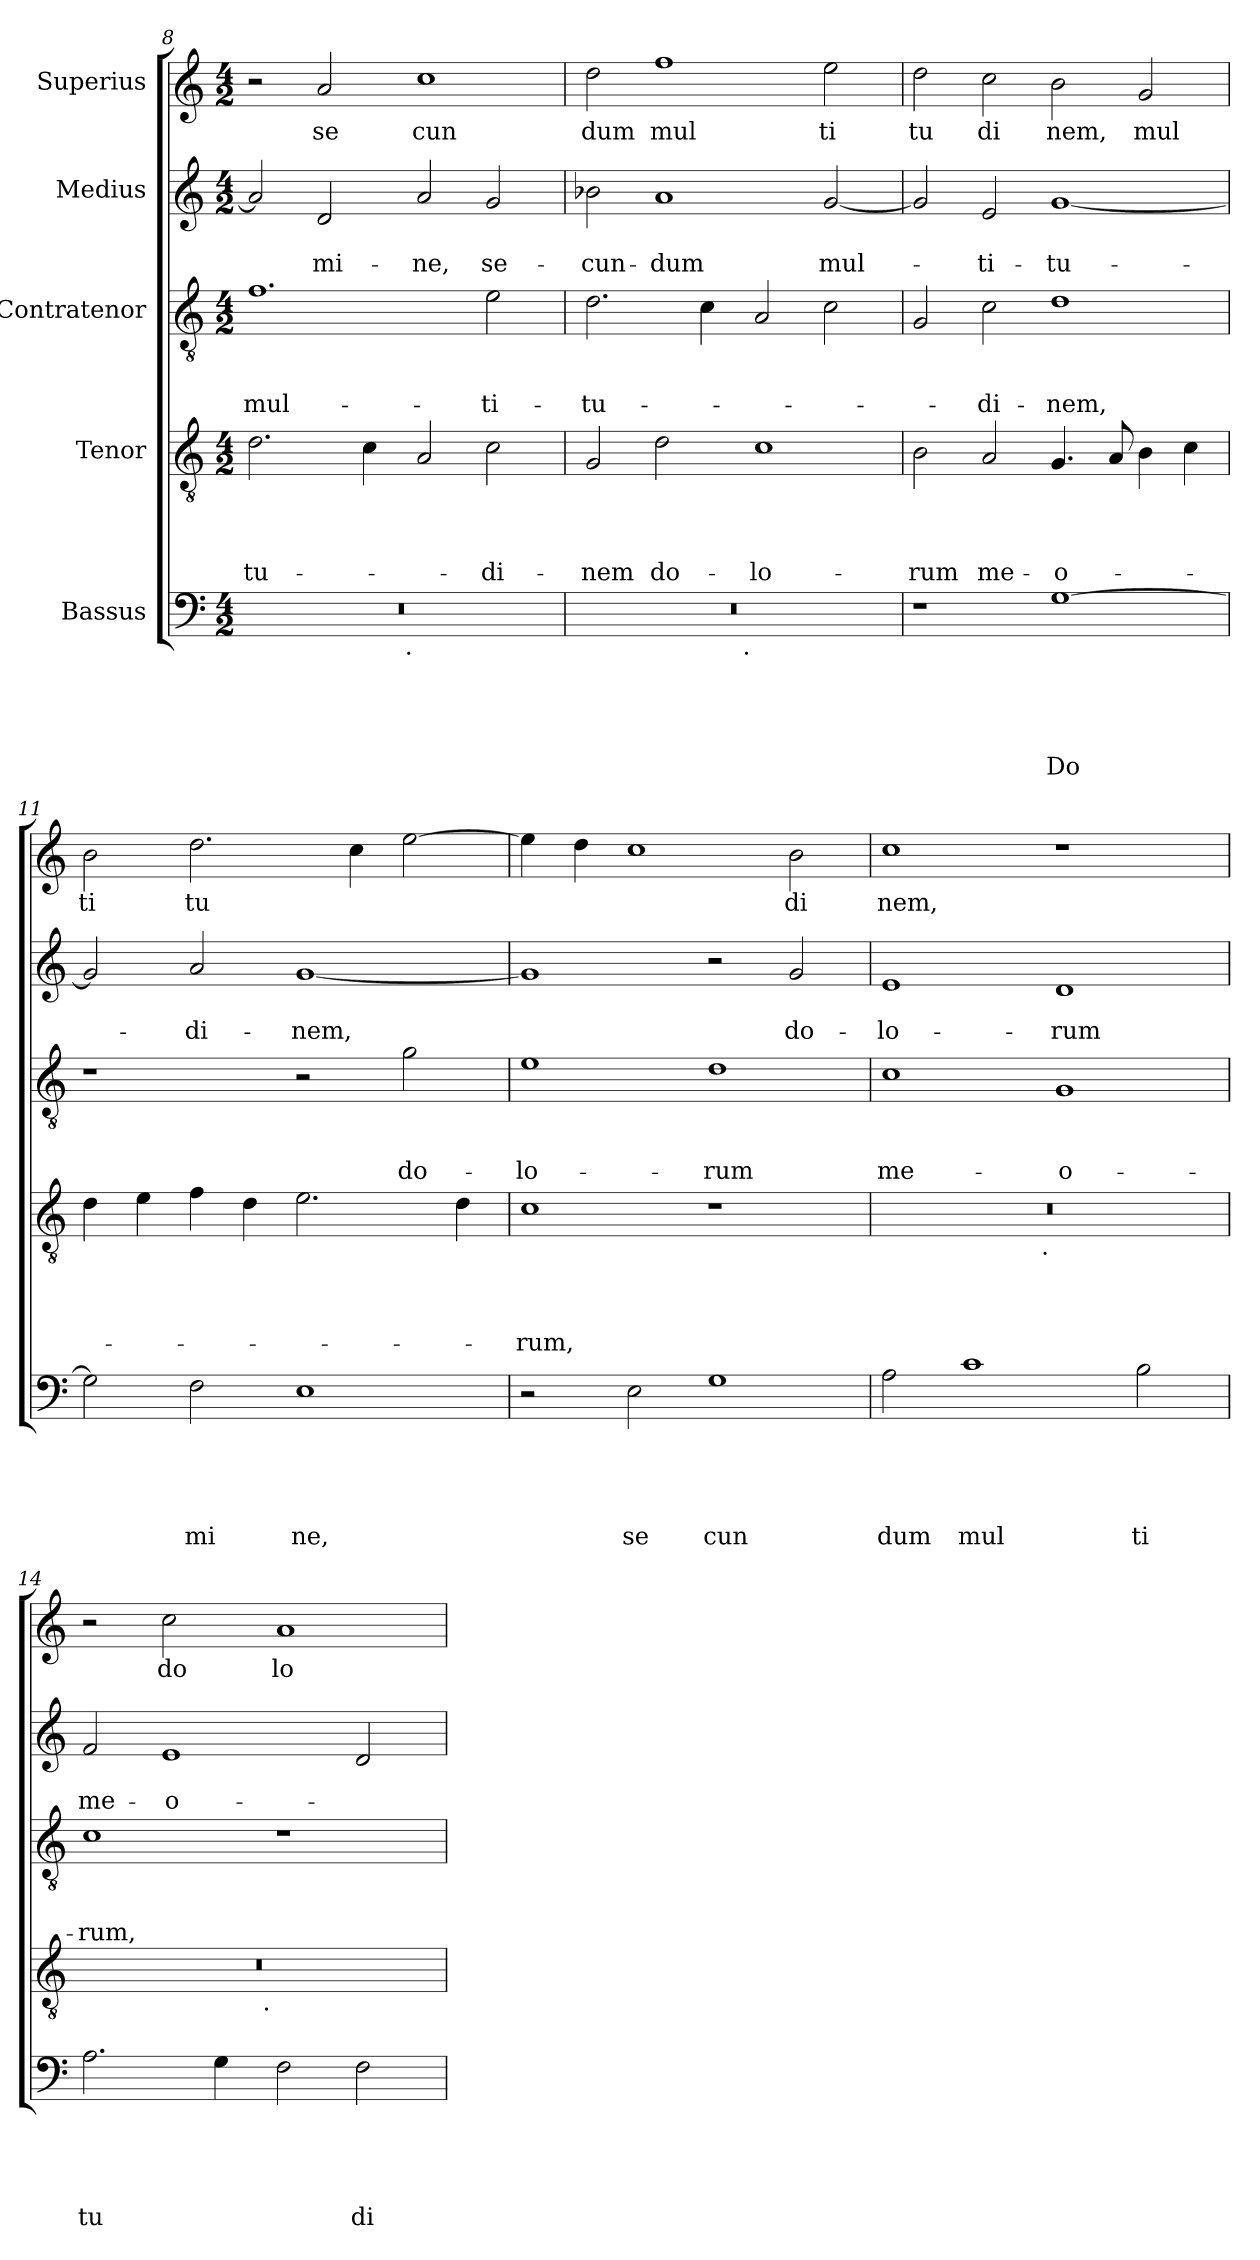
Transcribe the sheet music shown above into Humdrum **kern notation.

**kern	**text	**text	**text	**text	**text	**kern	**text	**text	**text	**text	**kern	**text	**text	**text	**kern	**text	**text	**kern	**text
*part5	*part5	*part5	*part5	*part5	*part5	*part4	*part4	*part4	*part4	*part4	*part3	*part3	*part3	*part3	*part2	*part2	*part2	*part1	*part1
*staff5	*staff5	*staff5	*staff5	*staff5	*staff5	*staff4	*staff4	*staff4	*staff4	*staff4	*staff3	*staff3	*staff3	*staff3	*staff2	*staff2	*staff2	*staff1	*staff1
*I"Bassus	*	*	*	*	*	*I"Tenor	*	*	*	*	*I"Contratenor	*	*	*	*I"Medius	*	*	*I"Superius	*
!!LO:LB:g=z
*clefF4	*	*	*	*	*	*clefGv2	*	*	*	*	*clefGv2	*	*	*	*clefG2	*	*	*clefG2	*
*k[]	*	*	*	*	*	*k[]	*	*	*	*	*k[]	*	*	*	*k[]	*	*	*k[]	*
*C:	*	*	*	*	*	*C:	*	*	*	*	*C:	*	*	*	*C:	*	*	*C:	*
*M4/2	*	*	*	*	*	*M4/2	*	*	*	*	*M4/2	*	*	*	*M4/2	*	*	*M4/2	*
=8	=8	=8	=8	=8	=8	=8	=8	=8	=8	=8	=8	=8	=8	=8	=8	=8	=8	=8	=8
!	!	!	!	!	!	!	!	!	!	!LO:LY:b	!	!	!	!LO:LY:b	!	!	!	!	!
*^	*	*	*	*	*	*	*	*	*	*	*	*	*	*	*	*	*	*	*
0r	2ryy	.	.	.	.	.	2.d\	.	.	.	-tu-	1.f	.	.	mul-	2a/]	.	.	2r	.
!	!	!	!	!	!	!	!	!	!	!	!	!	!	!	!	!	!	!LO:LY:b	!	!LO:LY:b
.	4...ryy	.	.	.	.	.	.	.	.	.	.	.	.	.	.	2d/	.	mi-	2a/	se
.	.	.	.	.	.	.	4c\	.	.	.	.	.	.	.	.	.	.	.	.	.
!	!LO:TX:b:t=.	!	!	!	!	!	!	!	!	!	!	!	!	!	!	!	!	!	!	!
.	1ryy	.	.	.	.	.	.	.	.	.	.	.	.	.	.	.	.	.	.	.
!	!	!	!	!	!	!	!	!	!	!	!	!	!	!	!	!	!	!LO:LY:b	!	!LO:LY:b
.	.	.	.	.	.	.	2A/	.	.	.	.	.	.	.	.	2a/	.	-ne,	1cc	cun
!	!	!	!	!	!	!	!	!	!	!	!LO:LY:b	!	!	!	!LO:LY:b	!	!	!LO:LY:b	!	!
.	.	.	.	.	.	.	2c\	.	.	.	-di-	2e\	.	.	-ti-	2g/	.	se-	.	.
.	32ryy	.	.	.	.	.	.	.	.	.	.	.	.	.	.	.	.	.	.	.
=9	=9	=9	=9	=9	=9	=9	=9	=9	=9	=9	=9	=9	=9	=9	=9	=9	=9	=9	=9	=9
!	!	!	!	!	!	!	!	!	!	!	!LO:LY:b	!	!	!	!LO:LY:b	!	!	!LO:LY:b	!	!LO:LY:b
0r	2ryy	.	.	.	.	.	2G/	.	.	.	-nem	2.d\	.	.	-tu-	2b-X\	.	-cun-	2dd\	dum
!	!	!	!	!	!	!	!	!	!	!	!LO:LY:b	!	!	!	!	!	!	!LO:LY:b	!	!LO:LY:b
.	4...ryy	.	.	.	.	.	2d\	.	.	.	do-	.	.	.	.	1a	.	-dum	1ff	mul
.	.	.	.	.	.	.	.	.	.	.	.	4c\	.	.	.	.	.	.	.	.
!	!LO:TX:b:t=.	!	!	!	!	!	!	!	!	!	!	!	!	!	!	!	!	!	!	!
.	1ryy	.	.	.	.	.	.	.	.	.	.	.	.	.	.	.	.	.	.	.
!	!	!	!	!	!	!	!	!	!	!	!LO:LY:b	!	!	!	!	!	!	!	!	!
.	.	.	.	.	.	.	1c	.	.	.	-lo-	2A/	.	.	.	.	.	.	.	.
!	!	!	!	!	!	!	!	!	!	!	!	!	!	!	!	!	!	!LO:LY:b	!	!LO:LY:b
.	.	.	.	.	.	.	.	.	.	.	.	2c\	.	.	.	[<2g/	.	mul-	2ee\	ti
.	32ryy	.	.	.	.	.	.	.	.	.	.	.	.	.	.	.	.	.	.	.
=10	=10	=10	=10	=10	=10	=10	=10	=10	=10	=10	=10	=10	=10	=10	=10	=10	=10	=10	=10	=10
!	!	!	!	!	!	!	!	!	!	!	!LO:LY:b	!	!	!	!	!	!	!	!	!LO:LY:b
*v	*v	*	*	*	*	*	*	*	*	*	*	*	*	*	*	*	*	*	*	*
1r	.	.	.	.	.	2B\	.	.	.	-rum	2G/	.	.	.	2g/]	.	.	2dd\	tu
!	!	!	!	!	!	!	!	!	!	!LO:LY:b	!	!	!	!LO:LY:b	!	!	!LO:LY:b	!	!LO:LY:b
.	.	.	.	.	.	2A/	.	.	.	me-	2c\	.	.	-di-	2e/	.	-ti-	2cc\	di
!	!	!	!	!	!LO:LY:b	!	!	!	!	!LO:LY:b	!	!	!	!LO:LY:b	!	!	!LO:LY:b	!	!LO:LY:b
[>1G	.	.	.	.	Do	4.G/	.	.	.	-o-	1d	.	.	-nem,	[<1g	.	-tu-	2b\	nem,
.	.	.	.	.	.	8A/	.	.	.	.	.	.	.	.	.	.	.	.	.
!	!	!	!	!	!	!	!	!	!	!	!	!	!	!	!	!	!	!	!LO:LY:b
.	.	.	.	.	.	4B\	.	.	.	.	.	.	.	.	.	.	.	2g/	mul
.	.	.	.	.	.	4c\	.	.	.	.	.	.	.	.	.	.	.	.	.
=11	=11	=11	=11	=11	=11	=11	=11	=11	=11	=11	=11	=11	=11	=11	=11	=11	=11	=11	=11
!	!	!	!	!	!	!	!	!	!	!	!	!	!	!	!	!	!	!	!LO:LY:b
2G\]	.	.	.	.	.	4d\	.	.	.	.	1r	.	.	.	2g/]	.	.	2b\	ti
.	.	.	.	.	.	4e\	.	.	.	.	.	.	.	.	.	.	.	.	.
!	!	!	!	!	!LO:LY:b	!	!	!	!	!	!	!	!	!	!	!	!LO:LY:b	!	!LO:LY:b
2F\	.	.	.	.	mi	4f\	.	.	.	.	.	.	.	.	2a/	.	-di-	2.dd\	tu
.	.	.	.	.	.	4d\	.	.	.	.	.	.	.	.	.	.	.	.	.
!	!	!	!	!	!LO:LY:b	!	!	!	!	!	!	!	!	!	!	!	!LO:LY:b	!	!
1E	.	.	.	.	ne,	2.e\	.	.	.	.	2r	.	.	.	[<1g	.	-nem,	.	.
.	.	.	.	.	.	.	.	.	.	.	.	.	.	.	.	.	.	4cc\	.
!	!	!	!	!	!	!	!	!	!	!	!	!	!	!LO:LY:b	!	!	!	!	!
.	.	.	.	.	.	.	.	.	.	.	2g\	.	.	do-	.	.	.	[>2ee\	.
.	.	.	.	.	.	4d\	.	.	.	.	.	.	.	.	.	.	.	.	.
=12	=12	=12	=12	=12	=12	=12	=12	=12	=12	=12	=12	=12	=12	=12	=12	=12	=12	=12	=12
!	!	!	!	!	!	!	!	!	!	!LO:LY:b	!	!	!	!LO:LY:b	!	!	!	!	!
2r	.	.	.	.	.	1c	.	.	.	-rum,	1e	.	.	-lo-	1g]	.	.	4ee\]	.
.	.	.	.	.	.	.	.	.	.	.	.	.	.	.	.	.	.	4dd\	.
!	!	!	!	!	!LO:LY:b	!	!	!	!	!	!	!	!	!	!	!	!	!	!
2E\	.	.	.	.	se	.	.	.	.	.	.	.	.	.	.	.	.	1cc	.
!	!	!	!	!	!LO:LY:b	!	!	!	!	!	!	!	!	!LO:LY:b	!	!	!	!	!
1G	.	.	.	.	cun	1r	.	.	.	.	1d	.	.	-rum	2r	.	.	.	.
!	!	!	!	!	!	!	!	!	!	!	!	!	!	!	!	!	!LO:LY:b	!	!LO:LY:b
.	.	.	.	.	.	.	.	.	.	.	.	.	.	.	2g/	.	do-	2b\	di
=13	=13	=13	=13	=13	=13	=13	=13	=13	=13	=13	=13	=13	=13	=13	=13	=13	=13	=13	=13
!	!	!	!	!	!LO:LY:b	!	!	!	!	!	!	!	!	!LO:LY:b	!	!	!LO:LY:b	!	!LO:LY:b
*	*	*	*	*	*	*^	*	*	*	*	*	*	*	*	*	*	*	*	*
2A\	.	.	.	.	dum	0r	2ryy	.	.	.	.	1c	.	.	me-	1e	.	-lo-	1cc	nem,
!	!	!	!	!	!LO:LY:b	!	!	!	!	!	!	!	!	!	!	!	!	!	!	!
1c	.	.	.	.	mul	.	4...ryy	.	.	.	.	.	.	.	.	.	.	.	.	.
!	!	!	!	!	!	!	!LO:TX:b:t=.	!	!	!	!	!	!	!	!	!	!	!	!	!
.	.	.	.	.	.	.	1ryy	.	.	.	.	.	.	.	.	.	.	.	.	.
!	!	!	!	!	!	!	!	!	!	!	!	!	!	!	!LO:LY:b	!	!	!LO:LY:b	!	!
.	.	.	.	.	.	.	.	.	.	.	.	1G	.	.	-o-	1d	.	-rum	1r	.
!	!	!	!	!	!LO:LY:b	!	!	!	!	!	!	!	!	!	!	!	!	!	!	!
2B\	.	.	.	.	ti	.	.	.	.	.	.	.	.	.	.	.	.	.	.	.
.	.	.	.	.	.	.	32ryy	.	.	.	.	.	.	.	.	.	.	.	.	.
=14	=14	=14	=14	=14	=14	=14	=14	=14	=14	=14	=14	=14	=14	=14	=14	=14	=14	=14	=14	=14
!	!	!	!	!	!LO:LY:b	!	!	!	!	!	!	!	!	!	!LO:LY:b	!	!	!LO:LY:b	!	!
2.A\	.	.	.	.	tu	0r	2ryy	.	.	.	.	1c	.	.	-rum,	2f/	.	me-	2r	.
!	!	!	!	!	!	!	!	!	!	!	!	!	!	!	!	!	!	!LO:LY:b:rj	!	!LO:LY:b
.	.	.	.	.	.	.	4...ryy	.	.	.	.	.	.	.	.	1e	.	-o-	2cc\	do
4G\	.	.	.	.	.	.	.	.	.	.	.	.	.	.	.	.	.	.	.	.
!	!	!	!	!	!	!	!LO:TX:b:t=.	!	!	!	!	!	!	!	!	!	!	!	!	!
.	.	.	.	.	.	.	1ryy	.	.	.	.	.	.	.	.	.	.	.	.	.
!	!	!	!	!	!	!	!	!	!	!	!	!	!	!	!	!	!	!	!	!LO:LY:b
2F\	.	.	.	.	.	.	.	.	.	.	.	1r	.	.	.	.	.	.	1a	lo
!	!	!	!	!	!LO:LY:b	!	!	!	!	!	!	!	!	!	!	!	!	!	!	!
2F\	.	.	.	.	di	.	.	.	.	.	.	.	.	.	.	2d/	.	.	.	.
.	.	.	.	.	.	.	32ryy	.	.	.	.	.	.	.	.	.	.	.	.	.
*	*	*	*	*	*	*v	*v	*	*	*	*	*	*	*	*	*	*	*	*	*
=	=	=	=	=	=	=	=	=	=	=	=	=	=	=	=	=	=	=	=
*-	*-	*-	*-	*-	*-	*-	*-	*-	*-	*-	*-	*-	*-	*-	*-	*-	*-	*-	*-
